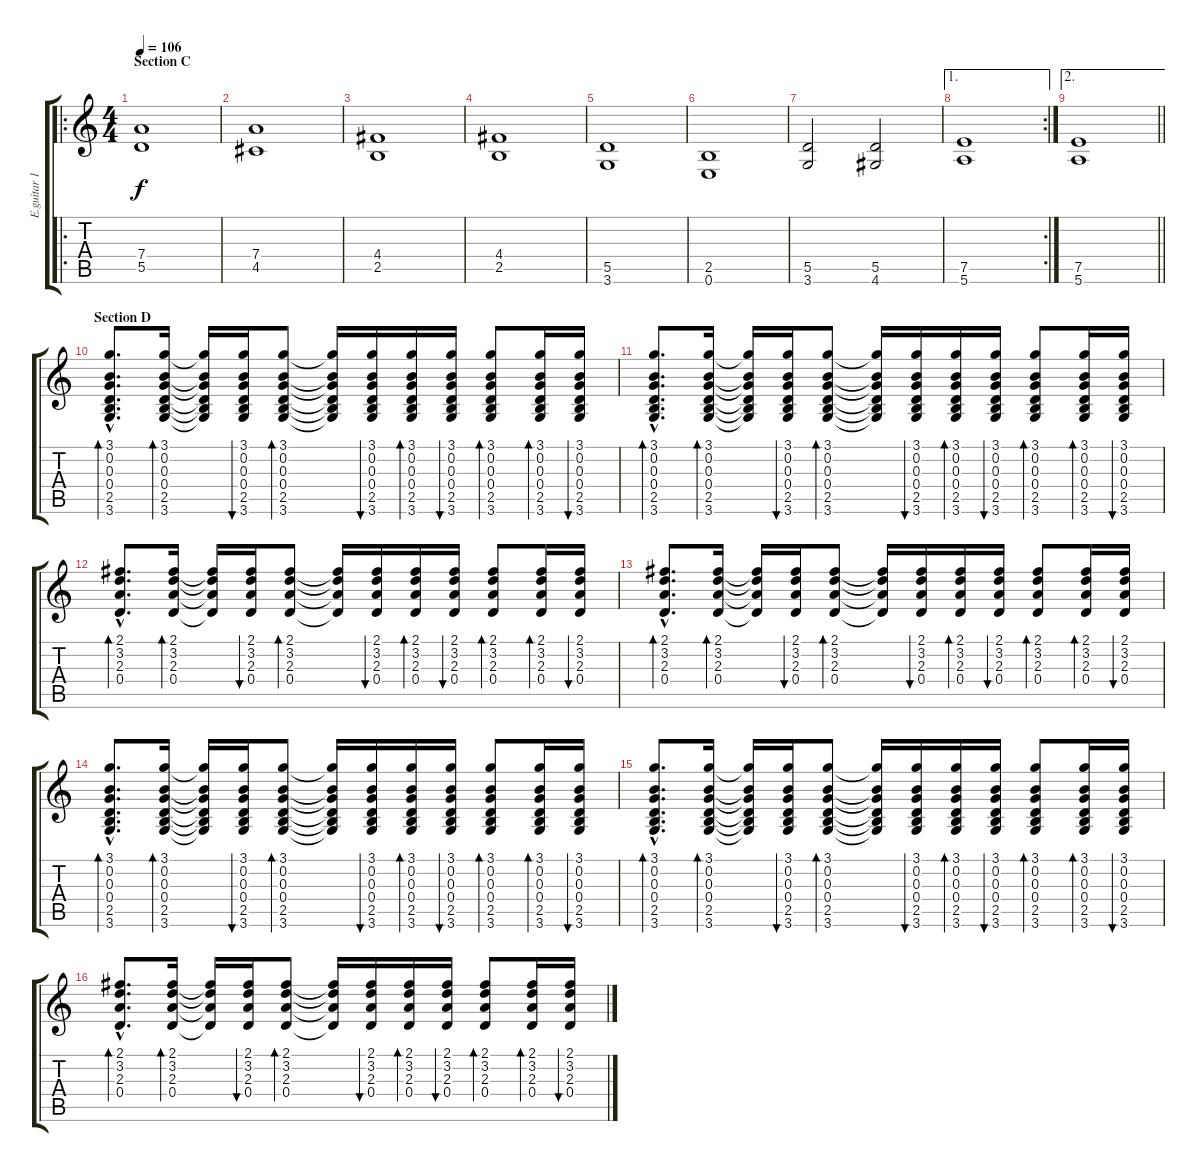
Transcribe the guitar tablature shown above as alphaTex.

\track ("E.guitar 1" "E.guitar 1") {instrument distortionguitar}
\staff {score tabs}
\tuning (E4 B3 G3 D3 A2 E2) {hide}
\ro
\ts (4 4)
\section ("" "Section C")
\tempo 106
\clef g2
\ks c
(7.4 5.5).1{dy f} |
(7.4 4.5).1 |
(4.4 2.5).1 |
(4.4 2.5).1 |
(5.5 3.6).1 |
(2.5 0.6).1 |
(5.5 3.6).2 (5.5 4.6).2 |
\ae 1
\rc 2
(7.5 5.6).1 |
\ae 2
\barLineRight lightlight
(7.5 5.6).1 |
\section ("" "Section D")
(3.1{hac} 0.2{hac} 0.3{hac} 0.4{hac} 2.5{hac} 3.6{hac}).8{d bd 60} (3.1 0.2 0.3 0.4 2.5 3.6).16{bd 60} (3.1{t} 0.2{t} 0.3{t} 0.4{t} 2.5{t} 3.6{t}).16 (3.1 0.2 0.3 0.4 2.5 3.6).16{bu 30} (3.1 0.2 0.3 0.4 2.5 3.6).8{bd 60} (3.1{t} 0.2{t} 0.3{t} 0.4{t} 2.5{t} 3.6{t}).16 (3.1 0.2 0.3 0.4 2.5 3.6).16{bu 30} (3.1 0.2 0.3 0.4 2.5 3.6).16{bd 30} (3.1 0.2 0.3 0.4 2.5 3.6).16{bu 30} (3.1 0.2 0.3 0.4 2.5 3.6).8{bd 60} (3.1 0.2 0.3 0.4 2.5 3.6).16{bd 30} (3.1 0.2 0.3 0.4 2.5 3.6).16{bu 30} |
(3.1{hac} 0.2{hac} 0.3{hac} 0.4{hac} 2.5{hac} 3.6{hac}).8{d bd 60} (3.1 0.2 0.3 0.4 2.5 3.6).16{bd 60} (3.1{t} 0.2{t} 0.3{t} 0.4{t} 2.5{t} 3.6{t}).16 (3.1 0.2 0.3 0.4 2.5 3.6).16{bu 30} (3.1 0.2 0.3 0.4 2.5 3.6).8{bd 60} (3.1{t} 0.2{t} 0.3{t} 0.4{t} 2.5{t} 3.6{t}).16 (3.1 0.2 0.3 0.4 2.5 3.6).16{bu 30} (3.1 0.2 0.3 0.4 2.5 3.6).16{bd 30} (3.1 0.2 0.3 0.4 2.5 3.6).16{bu 30} (3.1 0.2 0.3 0.4 2.5 3.6).8{bd 60} (3.1 0.2 0.3 0.4 2.5 3.6).16{bd 30} (3.1 0.2 0.3 0.4 2.5 3.6).16{bu 30} |
(2.1{hac} 3.2{hac} 2.3{hac} 0.4{hac}).8{d bd 60} (2.1 3.2 2.3 0.4).16{bd 60} (2.1{t} 3.2{t} 2.3{t} 0.4{t}).16 (2.1 3.2 2.3 0.4).16{bu 30} (2.1 3.2 2.3 0.4).8{bd 60} (2.1{t} 3.2{t} 2.3{t} 0.4{t}).16 (2.1 3.2 2.3 0.4).16{bu 30} (2.1 3.2 2.3 0.4).16{bd 30} (2.1 3.2 2.3 0.4).16{bu 30} (2.1 3.2 2.3 0.4).8{bd 60} (2.1 3.2 2.3 0.4).16{bd 30} (2.1 3.2 2.3 0.4).16{bu 30} |
(2.1{hac} 3.2{hac} 2.3{hac} 0.4{hac}).8{d bd 60} (2.1 3.2 2.3 0.4).16{bd 60} (2.1{t} 3.2{t} 2.3{t} 0.4{t}).16 (2.1 3.2 2.3 0.4).16{bu 30} (2.1 3.2 2.3 0.4).8{bd 60} (2.1{t} 3.2{t} 2.3{t} 0.4{t}).16 (2.1 3.2 2.3 0.4).16{bu 30} (2.1 3.2 2.3 0.4).16{bd 30} (2.1 3.2 2.3 0.4).16{bu 30} (2.1 3.2 2.3 0.4).8{bd 60} (2.1 3.2 2.3 0.4).16{bd 30} (2.1 3.2 2.3 0.4).16{bu 30} |
(3.1{hac} 0.2{hac} 0.3{hac} 0.4{hac} 2.5{hac} 3.6{hac}).8{d bd 60} (3.1 0.2 0.3 0.4 2.5 3.6).16{bd 60} (3.1{t} 0.2{t} 0.3{t} 0.4{t} 2.5{t} 3.6{t}).16 (3.1 0.2 0.3 0.4 2.5 3.6).16{bu 30} (3.1 0.2 0.3 0.4 2.5 3.6).8{bd 60} (3.1{t} 0.2{t} 0.3{t} 0.4{t} 2.5{t} 3.6{t}).16 (3.1 0.2 0.3 0.4 2.5 3.6).16{bu 30} (3.1 0.2 0.3 0.4 2.5 3.6).16{bd 30} (3.1 0.2 0.3 0.4 2.5 3.6).16{bu 30} (3.1 0.2 0.3 0.4 2.5 3.6).8{bd 60} (3.1 0.2 0.3 0.4 2.5 3.6).16{bd 30} (3.1 0.2 0.3 0.4 2.5 3.6).16{bu 30} |
(3.1{hac} 0.2{hac} 0.3{hac} 0.4{hac} 2.5{hac} 3.6{hac}).8{d bd 60} (3.1 0.2 0.3 0.4 2.5 3.6).16{bd 60} (3.1{t} 0.2{t} 0.3{t} 0.4{t} 2.5{t} 3.6{t}).16 (3.1 0.2 0.3 0.4 2.5 3.6).16{bu 30} (3.1 0.2 0.3 0.4 2.5 3.6).8{bd 60} (3.1{t} 0.2{t} 0.3{t} 0.4{t} 2.5{t} 3.6{t}).16 (3.1 0.2 0.3 0.4 2.5 3.6).16{bu 30} (3.1 0.2 0.3 0.4 2.5 3.6).16{bd 30} (3.1 0.2 0.3 0.4 2.5 3.6).16{bu 30} (3.1 0.2 0.3 0.4 2.5 3.6).8{bd 60} (3.1 0.2 0.3 0.4 2.5 3.6).16{bd 30} (3.1 0.2 0.3 0.4 2.5 3.6).16{bu 30} |
(2.1{hac} 3.2{hac} 2.3{hac} 0.4{hac}).8{d bd 60} (2.1 3.2 2.3 0.4).16{bd 60} (2.1{t} 3.2{t} 2.3{t} 0.4{t}).16 (2.1 3.2 2.3 0.4).16{bu 30} (2.1 3.2 2.3 0.4).8{bd 60} (2.1{t} 3.2{t} 2.3{t} 0.4{t}).16 (2.1 3.2 2.3 0.4).16{bu 30} (2.1 3.2 2.3 0.4).16{bd 30} (2.1 3.2 2.3 0.4).16{bu 30} (2.1 3.2 2.3 0.4).8{bd 60} (2.1 3.2 2.3 0.4).16{bd 30} (2.1 3.2 2.3 0.4).16{bu 30}
